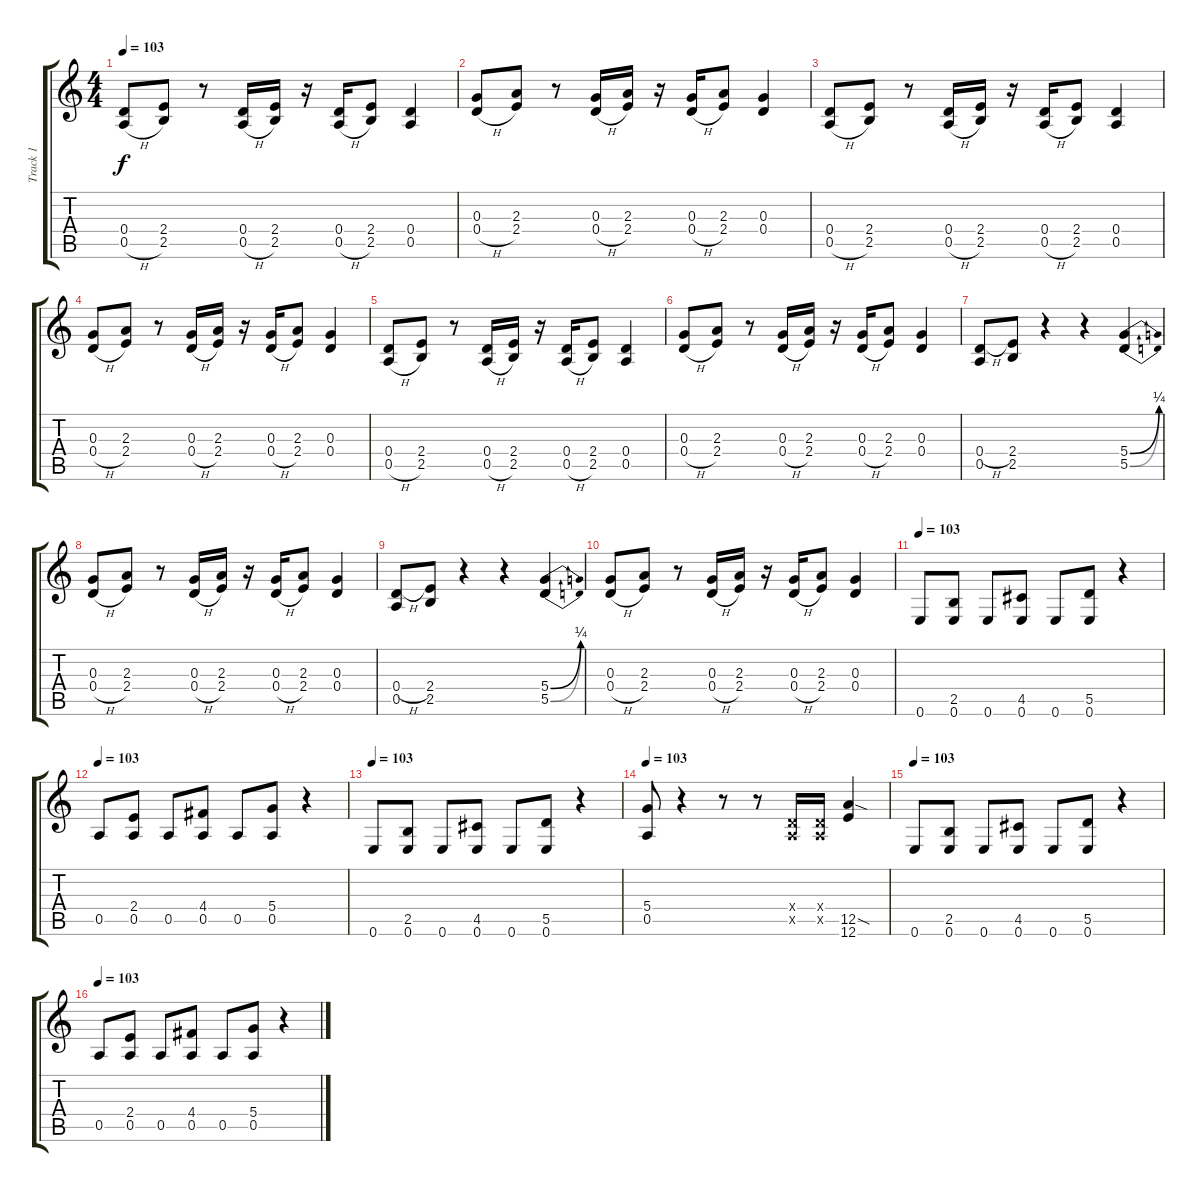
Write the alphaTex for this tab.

\track ("Track 1" "Track 1") {instrument electricguitarmuted}
\staff {score tabs}
\tuning (E4 B3 G3 D3 A2 E2) {hide}
\ts (4 4)
\tempo 103
\clef g2
\ks c
(0.4 0.5{h}).8{dy f instrument acousticguitarsteel} (2.4 2.5).8 r.8 (0.4 0.5{h}).16{instrument acousticguitarsteel} (2.4 2.5).16 r.16 (0.4 0.5{h}).16{instrument acousticguitarsteel} (2.4 2.5).8 (0.4 0.5).4{instrument acousticguitarsteel} |
(0.3 0.4{h}).8{instrument acousticguitarsteel} (2.3 2.4).8 r.8 (0.3 0.4{h}).16{instrument acousticguitarsteel} (2.3 2.4).16 r.16 (0.3 0.4{h}).16{instrument acousticguitarsteel} (2.3 2.4).8 (0.3 0.4).4{instrument acousticguitarsteel} |
(0.4 0.5{h}).8{instrument acousticguitarsteel} (2.4 2.5).8 r.8 (0.4 0.5{h}).16{instrument acousticguitarsteel} (2.4 2.5).16 r.16 (0.4 0.5{h}).16{instrument acousticguitarsteel} (2.4 2.5).8 (0.4 0.5).4{instrument acousticguitarsteel} |
(0.3 0.4{h}).8{instrument acousticguitarsteel} (2.3 2.4).8 r.8 (0.3 0.4{h}).16{instrument acousticguitarsteel} (2.3 2.4).16 r.16 (0.3 0.4{h}).16{instrument acousticguitarsteel} (2.3 2.4).8 (0.3 0.4).4{instrument acousticguitarsteel} |
(0.4 0.5{h}).8{instrument acousticguitarsteel} (2.4 2.5).8 r.8 (0.4 0.5{h}).16{instrument acousticguitarsteel} (2.4 2.5).16 r.16 (0.4 0.5{h}).16{instrument acousticguitarsteel} (2.4 2.5).8 (0.4 0.5).4{instrument acousticguitarsteel} |
(0.3 0.4{h}).8{instrument acousticguitarsteel} (2.3 2.4).8 r.8 (0.3 0.4{h}).16{instrument acousticguitarsteel} (2.3 2.4).16 r.16 (0.3 0.4{h}).16{instrument acousticguitarsteel} (2.3 2.4).8 (0.3 0.4).4{instrument acousticguitarsteel} |
(0.4{h} 0.5).8{instrument acousticguitarsteel} (2.4 2.5).8 r.4 r.4 (5.4{be (bend 0 0 60 1)} 5.5{be (bend 0 0 60 1)}).4{instrument acousticguitarsteel} |
(0.3 0.4{h}).8{instrument acousticguitarsteel} (2.3 2.4).8 r.8 (0.3 0.4{h}).16{instrument acousticguitarsteel} (2.3 2.4).16 r.16 (0.3 0.4{h}).16{instrument acousticguitarsteel} (2.3 2.4).8 (0.3 0.4).4{instrument acousticguitarsteel} |
(0.4{h} 0.5).8{instrument acousticguitarsteel} (2.4 2.5).8 r.4 r.4 (5.4{be (bend 0 0 60 1)} 5.5{be (bend 0 0 60 1)}).4{instrument acousticguitarsteel} |
(0.3 0.4{h}).8{instrument acousticguitarsteel} (2.3 2.4).8 r.8 (0.3 0.4{h}).16{instrument acousticguitarsteel} (2.3 2.4).16 r.16 (0.3 0.4{h}).16{instrument acousticguitarsteel} (2.3 2.4).8 (0.3 0.4).4{instrument acousticguitarsteel} |
\tempo 103
0.6.8{instrument electricguitarmuted} (2.5 0.6).8 0.6.8 (4.5 0.6).8 0.6.8 (5.5 0.6).8 r.4 |
\tempo 103
0.5.8{instrument electricguitarmuted} (2.4 0.5).8 0.5.8 (4.4 0.5).8 0.5.8 (5.4 0.5).8 r.4 |
\tempo 103
0.6.8{instrument electricguitarmuted} (2.5 0.6).8 0.6.8 (4.5 0.6).8 0.6.8 (5.5 0.6).8 r.4 |
\tempo 103
(5.4 0.5).8{instrument electricguitarmuted} r.4 r.8 r.8 (0.4{x} 0.5{x}).16 (0.4{x} 0.5{x}).16 (12.5{sod} 12.6).4 |
\tempo 103
0.6.8{instrument electricguitarmuted} (2.5 0.6).8 0.6.8 (4.5 0.6).8 0.6.8 (5.5 0.6).8 r.4 |
\tempo 103
0.5.8{instrument electricguitarmuted} (2.4 0.5).8 0.5.8 (4.4 0.5).8 0.5.8 (5.4 0.5).8 r.4
